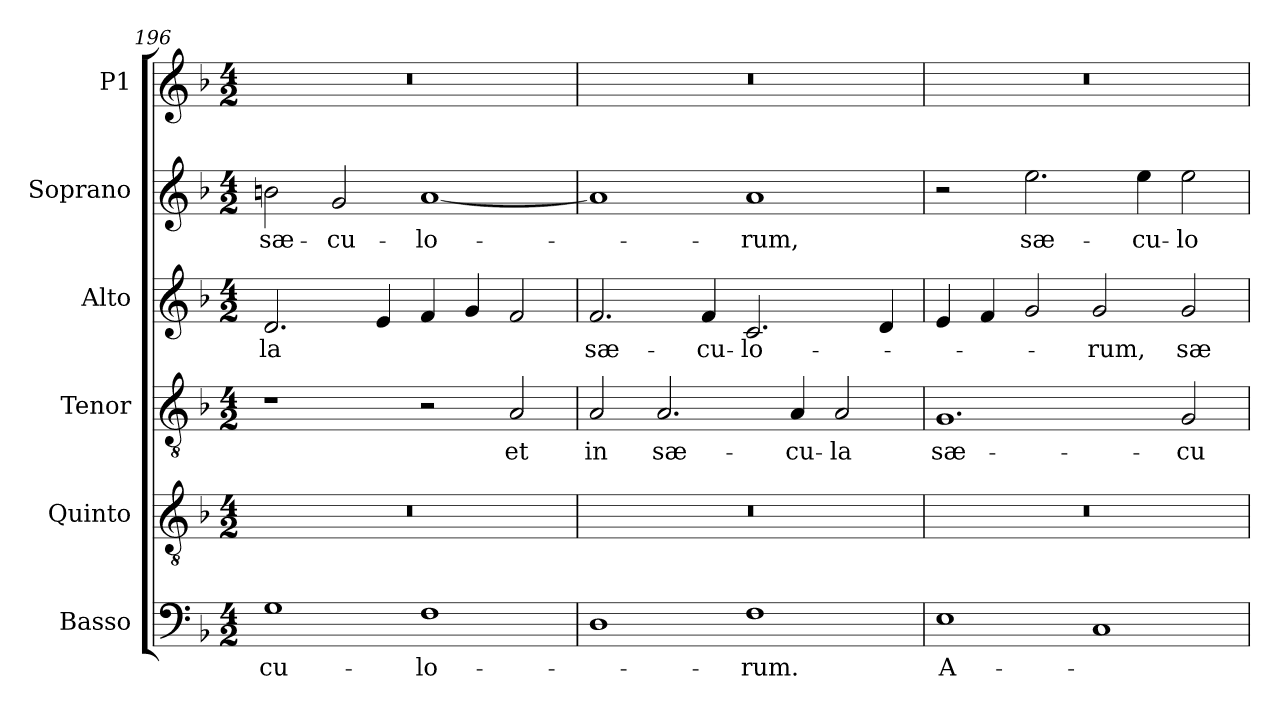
**kern	**text	**kern	**kern	**text	**kern	**text	**kern	**text	**kern
*part6	*part6	*part5	*part4	*part4	*part3	*part3	*part2	*part2	*part1
*staff6	*staff6	*staff5	*staff4	*staff4	*staff3	*staff3	*staff2	*staff2	*staff1
*I"Basso	*	*I"Quinto	*I"Tenor	*	*I"Alto	*	*I"Soprano	*	*I"P1
*I'B.	*	*I'Q.	*I'T.	*	*I'A.	*	*I'S.	*	*
*clefF4	*	*clefGv2	*clefGv2	*	*clefG2	*	*clefG2	*	*clefG2
*	*	*ITrd7c12	*ITrd7c12	*	*	*	*	*	*
*k[b-]	*	*k[b-]	*k[b-]	*	*k[b-]	*	*k[b-]	*	*k[b-]
*F:	*	*F:	*F:	*	*F:	*	*F:	*	*F:
*M4/2	*	*M4/2	*M4/2	*	*M4/2	*	*M4/2	*	*M4/2
=196	=196	=196	=196	=196	=196	=196	=196	=196	=196
!	!LO:LY:b:color=#000000	!LO:N:vis=1	!	!	!	!	!	!	!
!	!	!	!	!	!	!LO:LY:b:color=#000000	!	!	!
!	!	!	!	!	!	!	!	!LO:LY:b:color=#000000	!LO:N:vis=1
1Gi	-cu-	0r	1r	.	2.di/	-la	2bni\	sæ-	0r
!	!	!	!	!	!	!	!	!LO:LY:b:color=#000000	!
.	.	.	.	.	.	.	2gi/	-cu-	.
.	.	.	.	.	4ei/	.	.	.	.
!	!LO:LY:b:color=#000000	!	!	!	!	!	!	!	!
!	!	!	!	!	!	!	!	!LO:LY:b:color=#000000	!
1Fi	-lo-	.	2r	.	4fi/	.	[1ai	-lo-	.
.	.	.	.	.	4gi/	.	.	.	.
!	!	!	!	!LO:LY:b:color=#000000	!	!	!	!	!
.	.	.	2AAi/	et	2fi/	.	.	.	.
=197	=197	=197	=197	=197	=197	=197	=197	=197	=197
!	!	!LO:N:vis=1	!	!	!	!	!	!	!
!	!	!	!	!LO:LY:b:color=#000000	!	!	!	!	!
!	!	!	!	!	!	!LO:LY:b:color=#000000	!	!	!LO:N:vis=1
1Di	.	0r	2AAi/	in	2.fi/	sæ-	1ai]	.	0r
!	!	!	!	!LO:LY:b:color=#000000	!	!	!	!	!
.	.	.	2.AAi/	sæ-	.	.	.	.	.
!	!	!	!	!	!	!LO:LY:b:color=#000000	!	!	!
.	.	.	.	.	4fi/	-cu-	.	.	.
!	!LO:LY:b:color=#000000	!	!	!	!	!	!	!	!
!	!	!	!	!	!	!LO:LY:b:color=#000000	!	!	!
!	!	!	!	!	!	!	!	!LO:LY:b:color=#000000	!
1Fi	-rum.	.	.	.	2.ci/	-lo-	1ai	-rum,	.
!	!	!	!	!LO:LY:b:color=#000000	!	!	!	!	!
.	.	.	4AAi/	-cu-	.	.	.	.	.
!	!	!	!	!LO:LY:b:color=#000000	!	!	!	!	!
.	.	.	2AAi/	-la	.	.	.	.	.
.	.	.	.	.	4di/	.	.	.	.
!!LO:LB:g=z
=198	=198	=198	=198	=198	=198	=198	=198	=198	=198
!	!LO:LY:b:color=#000000	!LO:N:vis=1	!	!	!	!	!	!	!
!	!	!	!	!LO:LY:b:color=#000000	!	!	!	!	!LO:N:vis=1
1Ei	A-	0r	1.GGi	sæ-	4ei/	.	2r	.	0r
.	.	.	.	.	4fi/	.	.	.	.
!	!	!	!	!	!	!	!	!LO:LY:b:color=#000000	!
.	.	.	.	.	2gi/	.	2.eei\	sæ-	.
!	!	!	!	!	!	!LO:LY:b:color=#000000	!	!	!
1Ci	.	.	.	.	2gi/	-rum,	.	.	.
!	!	!	!	!	!	!	!	!LO:LY:b:color=#000000	!
.	.	.	.	.	.	.	4eei\	-cu-	.
!	!	!	!	!LO:LY:b:color=#000000	!	!	!	!	!
!	!	!	!	!	!	!LO:LY:b:color=#000000	!	!	!
!	!	!	!	!	!	!	!	!LO:LY:b:color=#000000	!
.	.	.	2GGi/	-cu-	2gi/	sæ-	2eei\	-lo-	.
=	=	=	=	=	=	=	=	=	=
*-	*-	*-	*-	*-	*-	*-	*-	*-	*-
